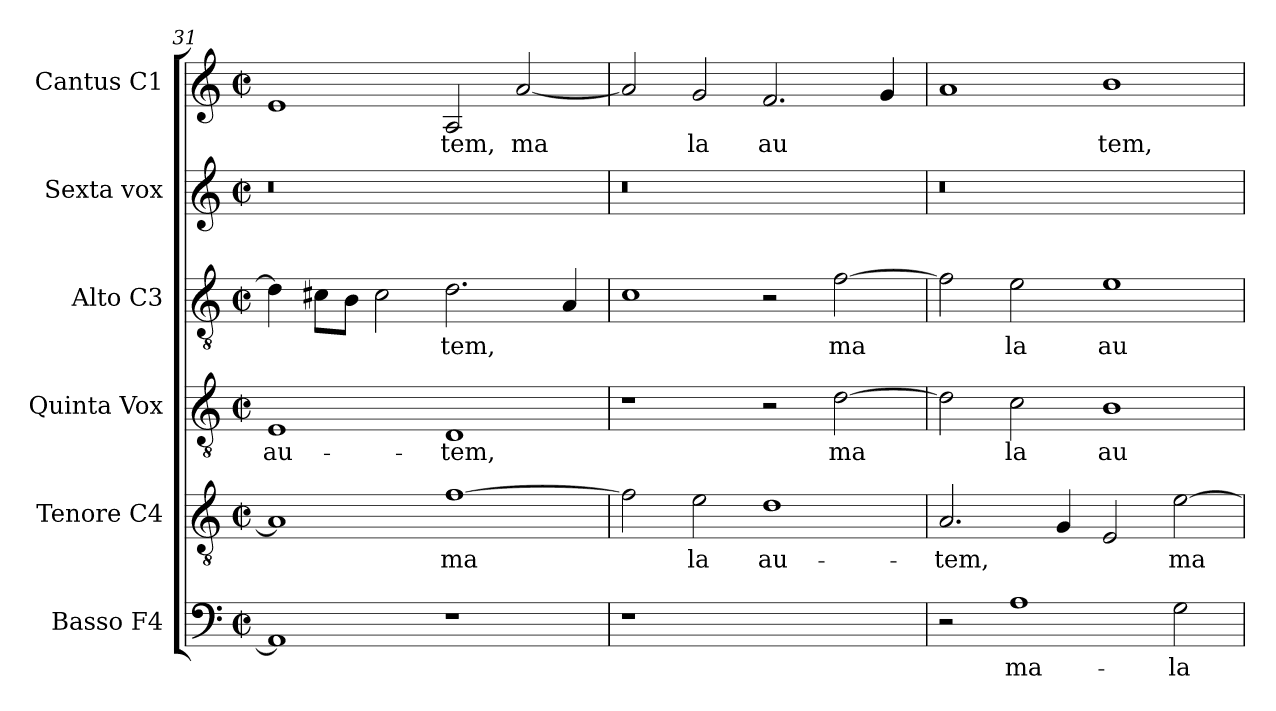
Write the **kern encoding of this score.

**kern	**text	**kern	**text	**kern	**text	**kern	**text	**kern	**kern	**text
*part6	*part6	*part5	*part5	*part4	*part4	*part3	*part3	*part2	*part1	*part1
*staff6	*staff6	*staff5	*staff5	*staff4	*staff4	*staff3	*staff3	*staff2	*staff1	*staff1
*I"Basso  F4	*	*I"Tenore  C4	*	*I"Quinta  Vox	*	*I"Alto  C3	*	*I"Sexta  vox	*I"Cantus  C1	*
*I'B	*	*I'T	*	*	*	*I'A	*	*	*I'C	*
*clefF4	*	*clefGv2	*	*clefGv2	*	*clefGv2	*	*clefG2	*clefG2	*
*k[]	*	*k[]	*	*k[]	*	*k[]	*	*k[]	*k[]	*
*C:	*	*C:	*	*C:	*	*C:	*	*C:	*C:	*
*M2/2	*	*M2/2	*	*M2/2	*	*M2/2	*	*M2/2	*M2/2	*
*met(c|)	*	*met(c|)	*	*met(c|)	*	*met(c|)	*	*met(c|)	*met(c|)	*
=31	=31	=31	=31	=31	=31	=31	=31	=31	=31	=31
!	!LO:LY:b:cj	!	!LO:LY:b:cj	!	!LO:LY:b:cj	!	!LO:LY:b:cj	!	!	!LO:LY:b:cj
1AA]	.	1A]	.	1E	au-	4d\]	--	0r	1e	--
!	!	!	!	!	!	!	!LO:LY:b:cj	!	!	!
.	.	.	.	.	.	8c#X\L	--	.	.	.
!	!	!	!	!	!	!	!LO:LY:b:cj	!	!	!
.	.	.	.	.	.	8B\J	--	.	.	.
!	!	!	!	!	!	!	!LO:LY:b:cj	!	!	!
.	.	.	.	.	.	2c#\	--	.	.	.
!	!	!	!LO:LY:b:cj	!	!LO:LY:b:cj	!	!LO:LY:b:cj	!	!	!LO:LY:b:cj
1r	.	[>1f	ma-	1D	-tem,	2.d\	-tem,	.	2A/	-tem,
!	!	!	!	!	!	!	!	!	!	!LO:LY:b:cj
.	.	.	.	.	.	.	.	.	[<2a/	ma-
!	!	!	!	!	!	!	!LO:LY:b:cj	!	!	!
.	.	.	.	.	.	4A/	.	.	.	.
=32	=32	=32	=32	=32	=32	=32	=32	=32	=32	=32
!	!	!	!LO:LY:b:cj	!	!	!	!LO:LY:b:cj	!	!	!LO:LY:b:cj
1r	.	2f\]	--	1r	.	1c	.	0r	2a/]	--
!	!	!	!LO:LY:b:cj	!	!	!	!	!	!	!LO:LY:b:cj
.	.	2e\	-la	.	.	.	.	.	2g/	-la
!	!	!	!LO:LY:b:cj	!	!	!	!	!	!	!LO:LY:b:cj
1ryy	.	1d	au-	2r	.	2r	.	.	2.f/	au-
!	!	!	!	!	!LO:LY:b:cj	!	!LO:LY:b:cj	!	!	!
.	.	.	.	[>2d\	ma-	[>2f\	ma-	.	.	.
!	!	!	!	!	!	!	!	!	!	!LO:LY:b:cj
.	.	.	.	.	.	.	.	.	4g/	--
=33	=33	=33	=33	=33	=33	=33	=33	=33	=33	=33
!	!	!	!LO:LY:b:cj	!	!LO:LY:b:cj	!	!LO:LY:b:cj	!	!	!LO:LY:b:cj
2r	.	2.A/	-tem,	2d\]	--	2f\]	--	0r	1a	--
!	!LO:LY:b:cj	!	!	!	!LO:LY:b:cj	!	!LO:LY:b:cj	!	!	!
1A	ma-	.	.	2c\	-la	2e\	-la	.	.	.
!	!	!	!LO:LY:b:cj	!	!	!	!	!	!	!
.	.	4G/	.	.	.	.	.	.	.	.
!	!	!	!LO:LY:b:cj	!	!LO:LY:b:cj	!	!LO:LY:b:cj	!	!	!LO:LY:b:cj
.	.	2E/	.	1B	au-	1e	au-	.	1b	-tem,
!	!LO:LY:b:cj	!	!LO:LY:b:cj	!	!	!	!	!	!	!
2G\	-la	[>2e\	ma-	.	.	.	.	.	.	.
=	=	=	=	=	=	=	=	=	=	=
*-	*-	*-	*-	*-	*-	*-	*-	*-	*-	*-
